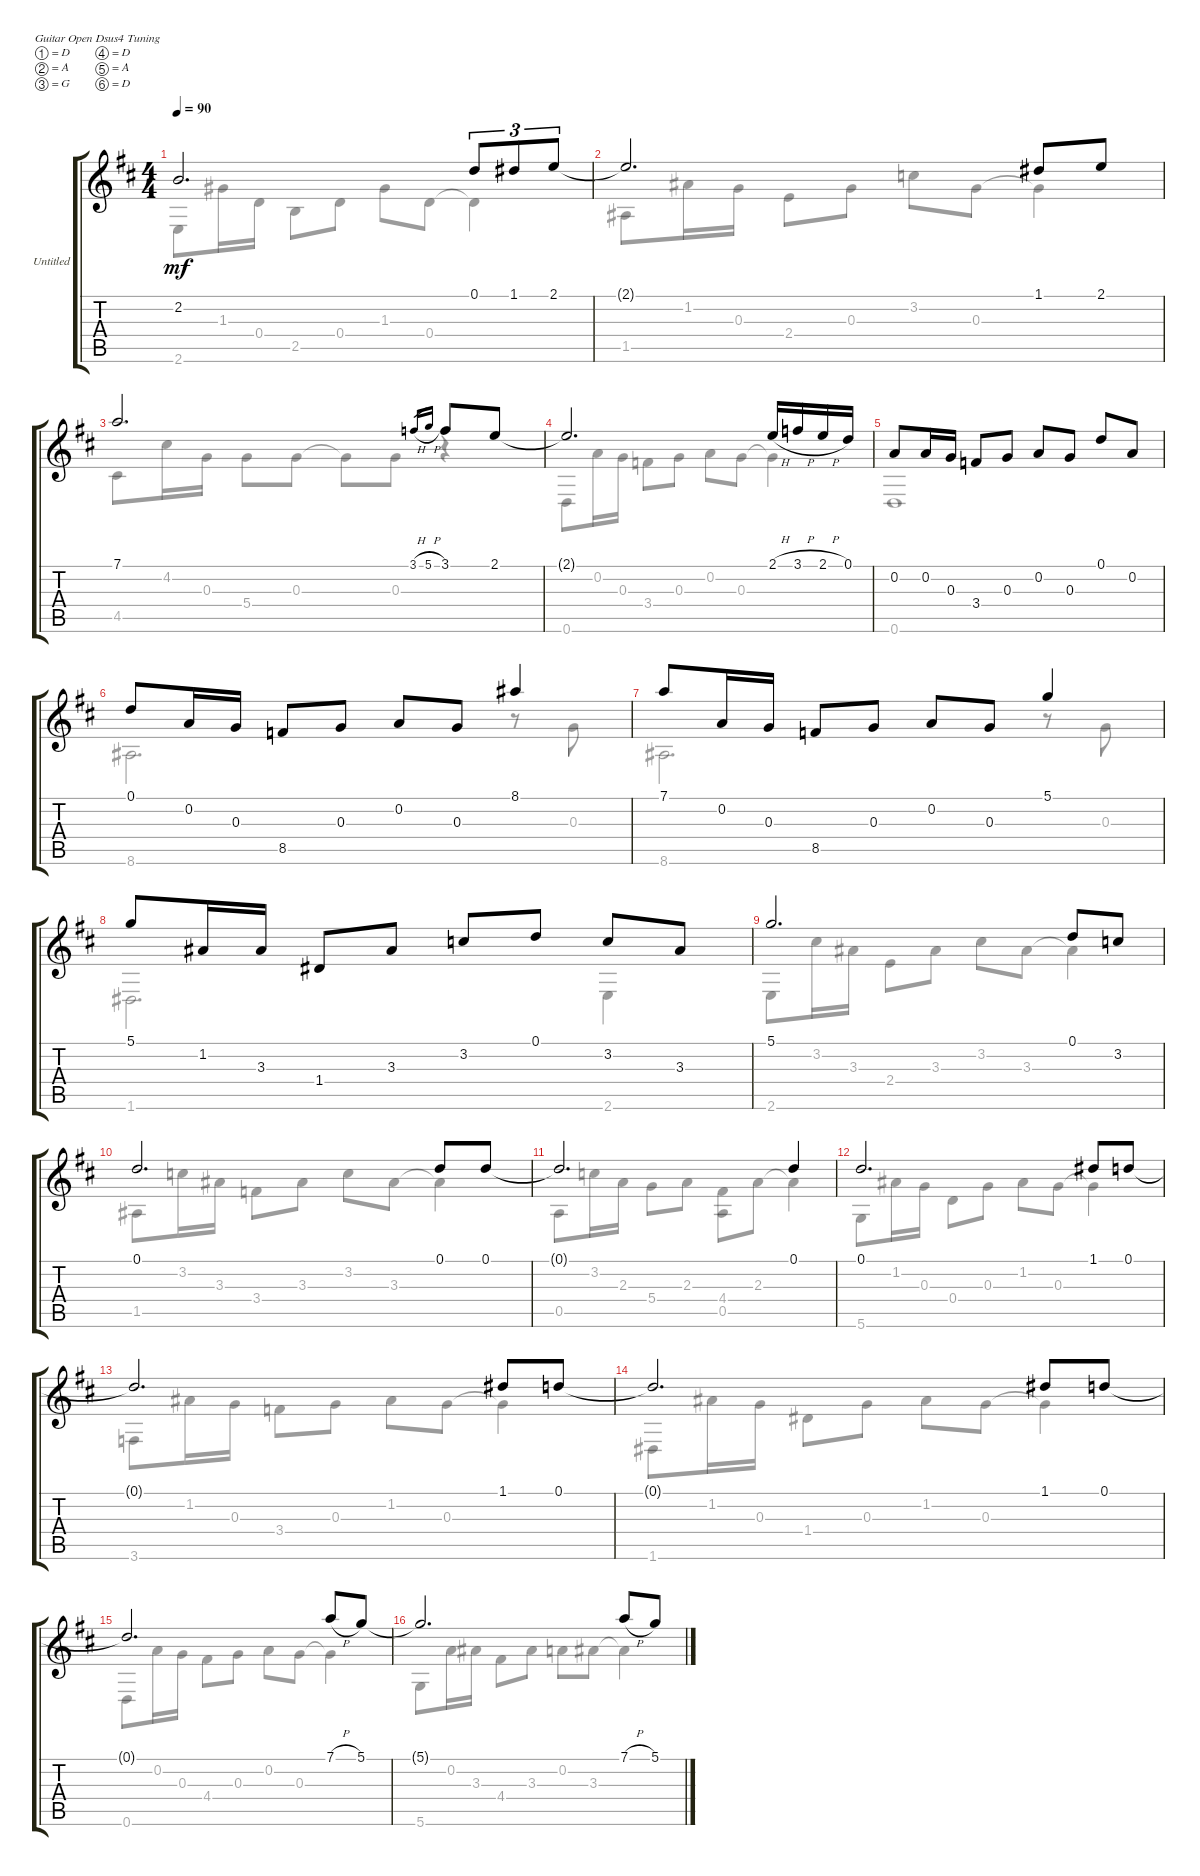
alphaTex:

\bracketExtendMode groupsimilarinstruments
\firstSystemTrackNameOrientation horizontal
\otherSystemsTrackNameOrientation horizontal
\track ("Untitled" "Untitled") {instrument acousticguitarsteel}
\staff {score tabs}
\tuning (D4 A3 G3 D3 A2 D2)
\voice
\ts (4 4)
\tempo 90
\clef g2
\ks d
2.2{t}.2{d dy mf} 0.1.8{tu (3 2)} 1.1.8{tu (3 2)} 2.1.8{tu (3 2)} |
2.1{t}.2{d} 1.1.8 2.1.8 |
7.1.2{d} 3.1{h}.16{gr} 5.1{h}.16{gr} 3.1.8 2.1.8 |
2.1{t}.2{d} 2.1{h}.16 3.1{h}.16 2.1{h}.16 0.1.16 |
0.2.8 0.2.16 0.3.16 3.4.8 0.3.8 0.2.8 0.3.8 0.1.8 0.2.8 |
0.1.8 0.2.16 0.3.16 8.5.8 0.3.8 0.2.8 0.3.8 8.1.4 |
7.1.8 0.2.16 0.3.16 8.5.8 0.3.8 0.2.8 0.3.8 5.1.4 |
5.1.8 1.2.16 3.3.16 1.4.8 3.3.8 3.2.8 0.1.8 3.2.8 3.3.8 |
5.1.2{d} 0.1.8 3.2.8 |
0.1.2{d} 0.1.8 0.1.8 |
0.1{t}.2{d} 0.1.4 |
0.1.2{d} 1.1.8 0.1.8 |
0.1{t}.2{d} 1.1.8 0.1.8 |
0.1{t}.2{d} 1.1.8 0.1.8 |
0.1{t}.2{d} 7.1{h}.8 5.1.8 |
5.1{t}.2{d} 7.1{h}.8 5.1.8
\voice
\clef g2
\ottava regular
\simile none
\ks d
2.6.8{dy mf} 1.3.16 0.4.16 2.5.8 0.4.8 1.3.8 0.4.8 0.4{t}.4 |
1.5.8 1.2.16 0.3.16 2.4.8 0.3.8 3.2.8 0.3.8 0.3{t}.4 |
4.5.8 4.2.16 0.3.16 5.4.8 0.3.8 0.3{t}.8 0.3.8 r.4 |
0.6.8 0.2.16 0.3.16 3.4.8 0.3.8 0.2.8 0.3.8 0.3{t}.4 |
0.6.1 |
8.6.2{d} r.8 0.3.8 |
8.6.2{d} r.8 0.3.8 |
1.6.2{d} 2.6.4 |
2.6.8 3.2.16 3.3.16 2.4.8 3.3.8 3.2.8 3.3.8 3.3{t}.4 |
1.5.8 3.2.16 3.3.16 3.4.8 3.3.8 3.2.8 3.3.8 3.3{t}.4 |
0.5.8 3.2.16 2.3.16 5.4.8 2.3.8 (4.4 0.5).8 2.3.8 2.3{t}.4 |
5.6.8 1.2.16 0.3.16 0.4.8 0.3.8 1.2.8 0.3.8 0.3{t}.4 |
3.6.8 1.2.16 0.3.16 3.4.8 0.3.8 1.2.8 0.3.8 0.3{t}.4 |
1.6.8 1.2.16 0.3.16 1.4.8 0.3.8 1.2.8 0.3.8 0.3{t}.4 |
0.6.8 0.2.16 0.3.16 4.4.8 0.3.8 0.2.8 0.3.8 0.3{t}.4 |
5.6.8 0.2.16 3.3.16 4.4.8 3.3.8 0.2.8 3.3.8 3.3{t}.4
